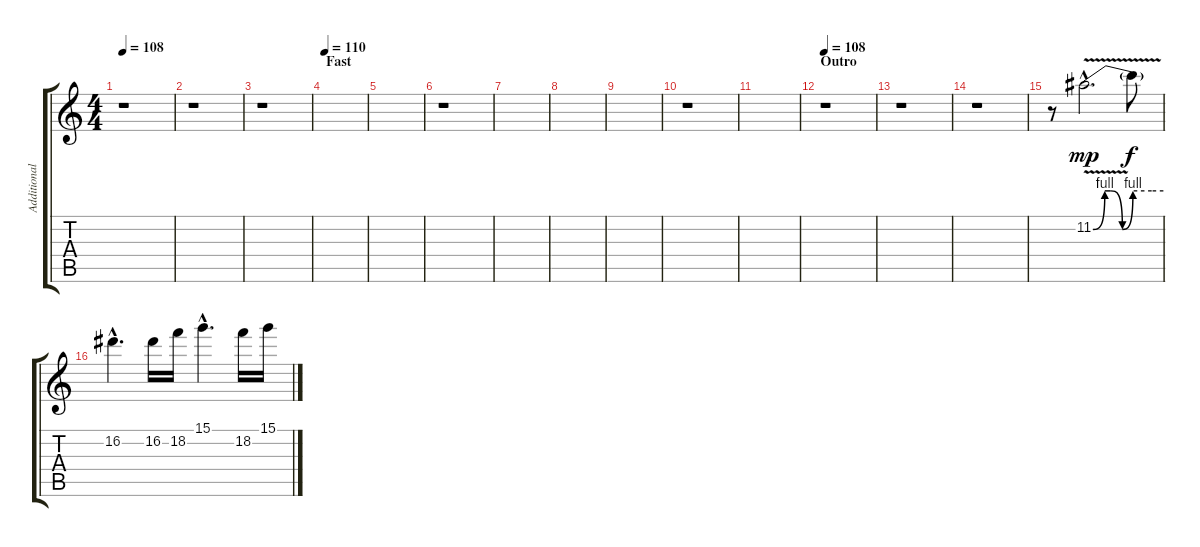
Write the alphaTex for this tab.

\track ("Additional Guitar" "Additional") {instrument overdrivenguitar}
\staff {score tabs}
\tuning (E4 B3 G3 D3 A2 E2) {hide}
\ts (4 4)
\tempo 108
\clef g2
\ks c
r.1{dy fff} |
r.1 |
r.1 |
\section ("" "Fast")
\tempo 110
|
|
r.1 |
|
|
|
r.1 |
|
\section ("" "Outro")
\tempo 108
r.1 |
r.1 |
r.1 |
r.8 11.2{be (custom 0 0 10 4 15 4 25 0 34 4 50 4 60 4) v hac}.2{d dy mp instrument distortionguitar} 11.2{t}.8{dy f} |
16.2{hac}.4{d volume 16 instrument overdrivenguitar} 16.2.16 18.2.16 15.1{hac}.4{d} 18.2.16 15.1.16
